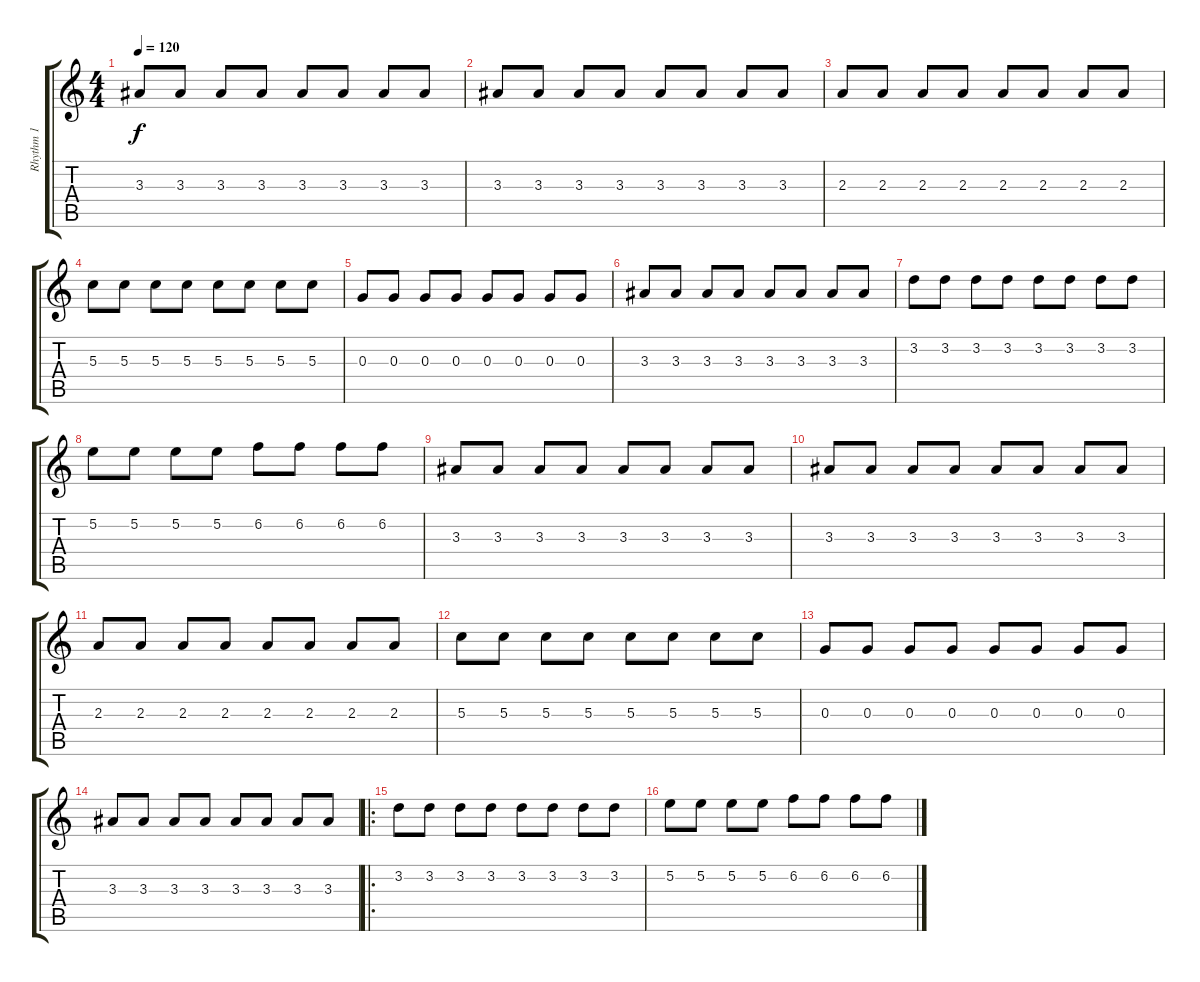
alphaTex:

\track ("Rhythm 1" "Rhythm 1") {instrument distortionguitar}
\staff {score tabs}
\tuning (E4 B3 G3 D3 A2 D2) {hide}
\ts (4 4)
\tempo 120
\clef g2
\ks c
3.3.8{dy f} 3.3.8 3.3.8 3.3.8 3.3.8 3.3.8 3.3.8 3.3.8 |
3.3.8 3.3.8 3.3.8 3.3.8 3.3.8 3.3.8 3.3.8 3.3.8 |
2.3.8 2.3.8 2.3.8 2.3.8 2.3.8 2.3.8 2.3.8 2.3.8 |
5.3.8 5.3.8 5.3.8 5.3.8 5.3.8 5.3.8 5.3.8 5.3.8 |
0.3.8 0.3.8 0.3.8 0.3.8 0.3.8 0.3.8 0.3.8 0.3.8 |
3.3.8 3.3.8 3.3.8 3.3.8 3.3.8 3.3.8 3.3.8 3.3.8 |
3.2.8 3.2.8 3.2.8 3.2.8 3.2.8 3.2.8 3.2.8 3.2.8 |
5.2.8 5.2.8 5.2.8 5.2.8 6.2.8 6.2.8 6.2.8 6.2.8 |
3.3.8 3.3.8 3.3.8 3.3.8 3.3.8 3.3.8 3.3.8 3.3.8 |
3.3.8 3.3.8 3.3.8 3.3.8 3.3.8 3.3.8 3.3.8 3.3.8 |
2.3.8 2.3.8 2.3.8 2.3.8 2.3.8 2.3.8 2.3.8 2.3.8 |
5.3.8 5.3.8 5.3.8 5.3.8 5.3.8 5.3.8 5.3.8 5.3.8 |
0.3.8 0.3.8 0.3.8 0.3.8 0.3.8 0.3.8 0.3.8 0.3.8 |
3.3.8 3.3.8 3.3.8 3.3.8 3.3.8 3.3.8 3.3.8 3.3.8 |
\ro
3.2.8 3.2.8 3.2.8 3.2.8 3.2.8 3.2.8 3.2.8 3.2.8 |
5.2.8 5.2.8 5.2.8 5.2.8 6.2.8 6.2.8 6.2.8 6.2.8
